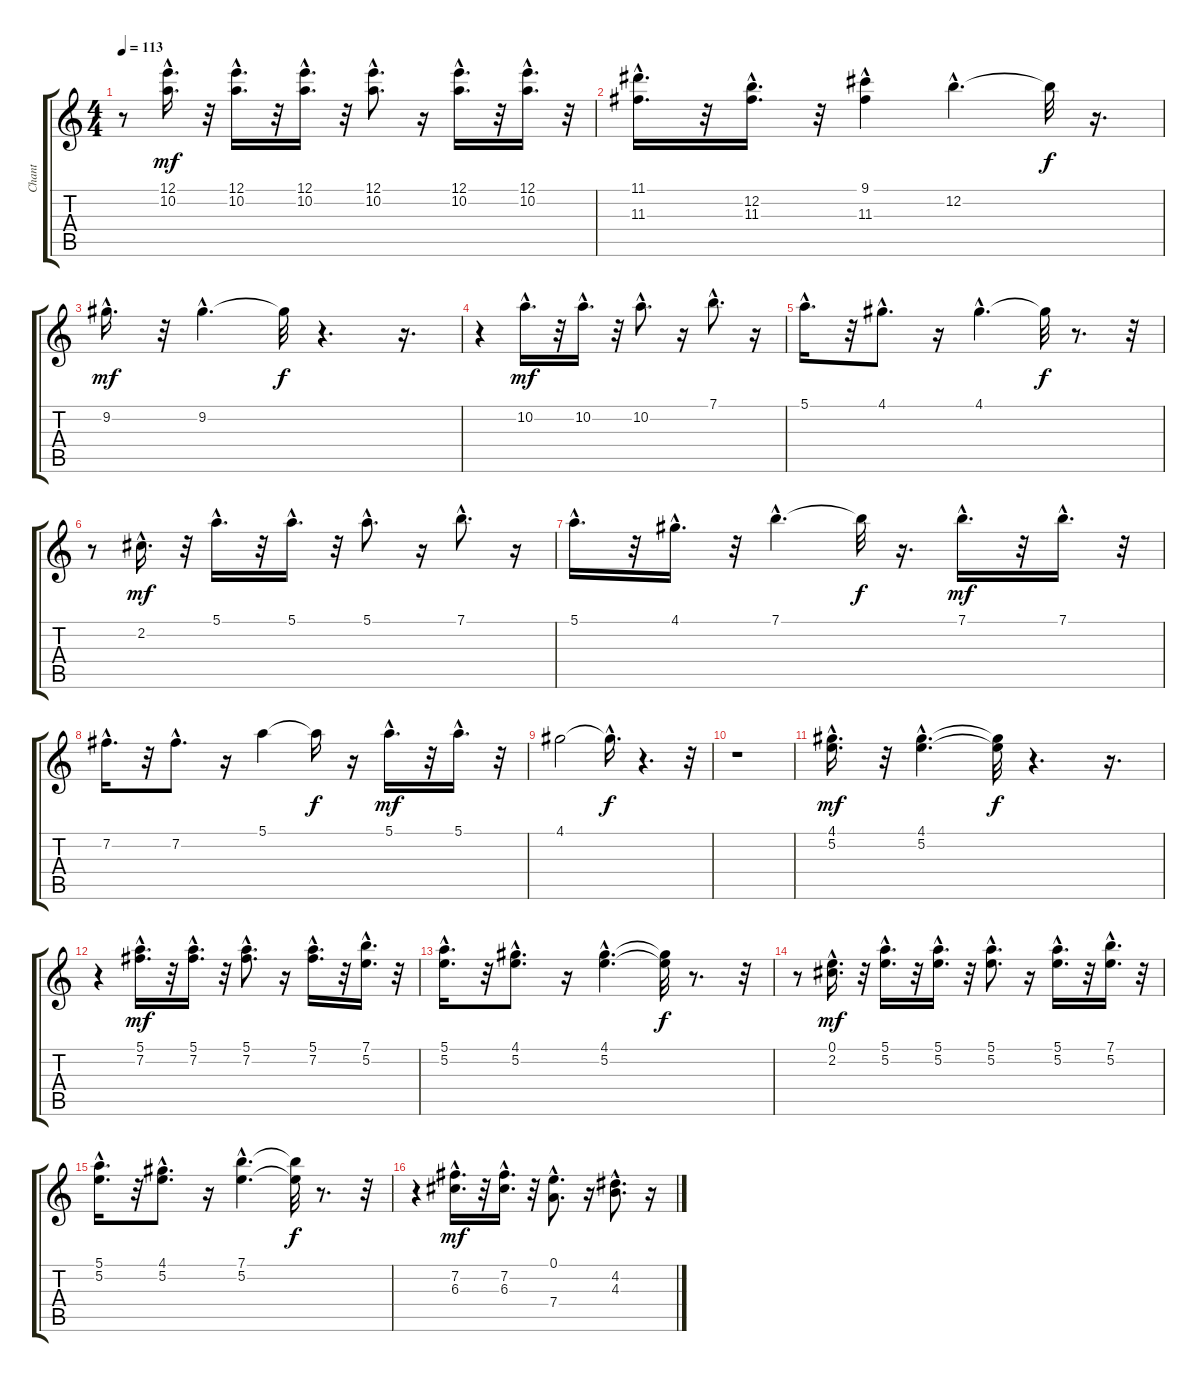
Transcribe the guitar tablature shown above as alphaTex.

\track ("Chant" "Chant") {instrument electricguitarjazz}
\staff {score tabs}
\tuning (E4 B3 G3 D3 A2 E2) {hide}
\ts (4 4)
\tempo 113
\clef g2
\ks c
r.8{dy f} (12.1{hac} 10.2{hac}).16{d dy mf} r.32 (12.1{hac} 10.2{hac}).16{d} r.32 (12.1{hac} 10.2{hac}).16{d} r.32 (12.1{hac} 10.2{hac}).8{d} r.16 (12.1{hac} 10.2{hac}).16{d} r.32 (12.1{hac} 10.2{hac}).16{d} r.32 |
(11.1{hac} 11.3{hac}).16{d} r.32 (12.2{hac} 11.3{hac}).16{d} r.32 (9.1{hac} 11.3).4 12.2{hac}.4{d} 12.2{t}.32{dy f} r.16{d} |
9.2{hac}.16{d dy mf} r.32 9.2{hac}.4{d} 9.2{t}.32{dy f} r.4{d} r.16{d} |
r.4 10.2{hac}.16{d dy mf} r.32 10.2{hac}.16{d} r.32 10.2{hac}.8{d} r.16 7.1{hac}.8{d} r.16 |
5.1{hac}.16{d} r.32 4.1{hac}.8{d} r.16 4.1{hac}.4{d} 4.1{t}.32{dy f} r.8{d} r.32 |
r.8 2.2{hac}.16{d dy mf} r.32 5.1{hac}.16{d} r.32 5.1{hac}.16{d} r.32 5.1{hac}.8{d} r.16 7.1{hac}.8{d} r.16 |
5.1{hac}.16{d} r.32 4.1{hac}.16{d} r.32 7.1{hac}.4{d} 7.1{t}.32{dy f} r.16{d} 7.1{hac}.16{d dy mf} r.32 7.1{hac}.16{d} r.32 |
7.2{hac}.16{d} r.32 7.2{hac}.8{d} r.16 5.1.4 5.1{t}.16{dy f} r.16 5.1{hac}.16{d dy mf} r.32 5.1{hac}.16{d} r.32 |
4.1.2 4.1{hac t}.16{d dy f} r.4{d} r.32 |
r.1 |
(4.1{hac} 5.2{hac}).16{d dy mf} r.32 (4.1{hac} 5.2{hac}).4{d} (4.1{t} 5.2{t}).32{dy f} r.4{d} r.16{d} |
r.4 (5.1{hac} 7.2{hac}).16{d dy mf} r.32 (5.1{hac} 7.2{hac}).16{d} r.32 (5.1{hac} 7.2{hac}).8{d} r.16 (5.1{hac} 7.2{hac}).16{d} r.32 (7.1{hac} 5.2{hac}).16{d} r.32 |
(5.1{hac} 5.2{hac}).16{d} r.32 (4.1{hac} 5.2{hac}).8{d} r.16 (4.1{hac} 5.2{hac}).4{d} (4.1{t} 5.2{t}).32{dy f} r.8{d} r.32 |
r.8 (0.1{hac} 2.2{hac}).16{d dy mf} r.32 (5.1{hac} 5.2{hac}).16{d} r.32 (5.1{hac} 5.2{hac}).16{d} r.32 (5.1{hac} 5.2{hac}).8{d} r.16 (5.1{hac} 5.2{hac}).16{d} r.32 (7.1{hac} 5.2{hac}).16{d} r.32 |
(5.1{hac} 5.2{hac}).16{d} r.32 (4.1{hac} 5.2{hac}).8{d} r.16 (7.1{hac} 5.2{hac}).4{d} (7.1{t} 5.2{t}).32{dy f} r.8{d} r.32 |
r.4 (7.2{hac} 6.3{hac}).16{d dy mf} r.32 (7.2{hac} 6.3{hac}).16{d} r.32 (0.1{hac} 7.4{hac}).8{d} r.16 (4.2{hac} 4.3{hac}).8{d} r.16
